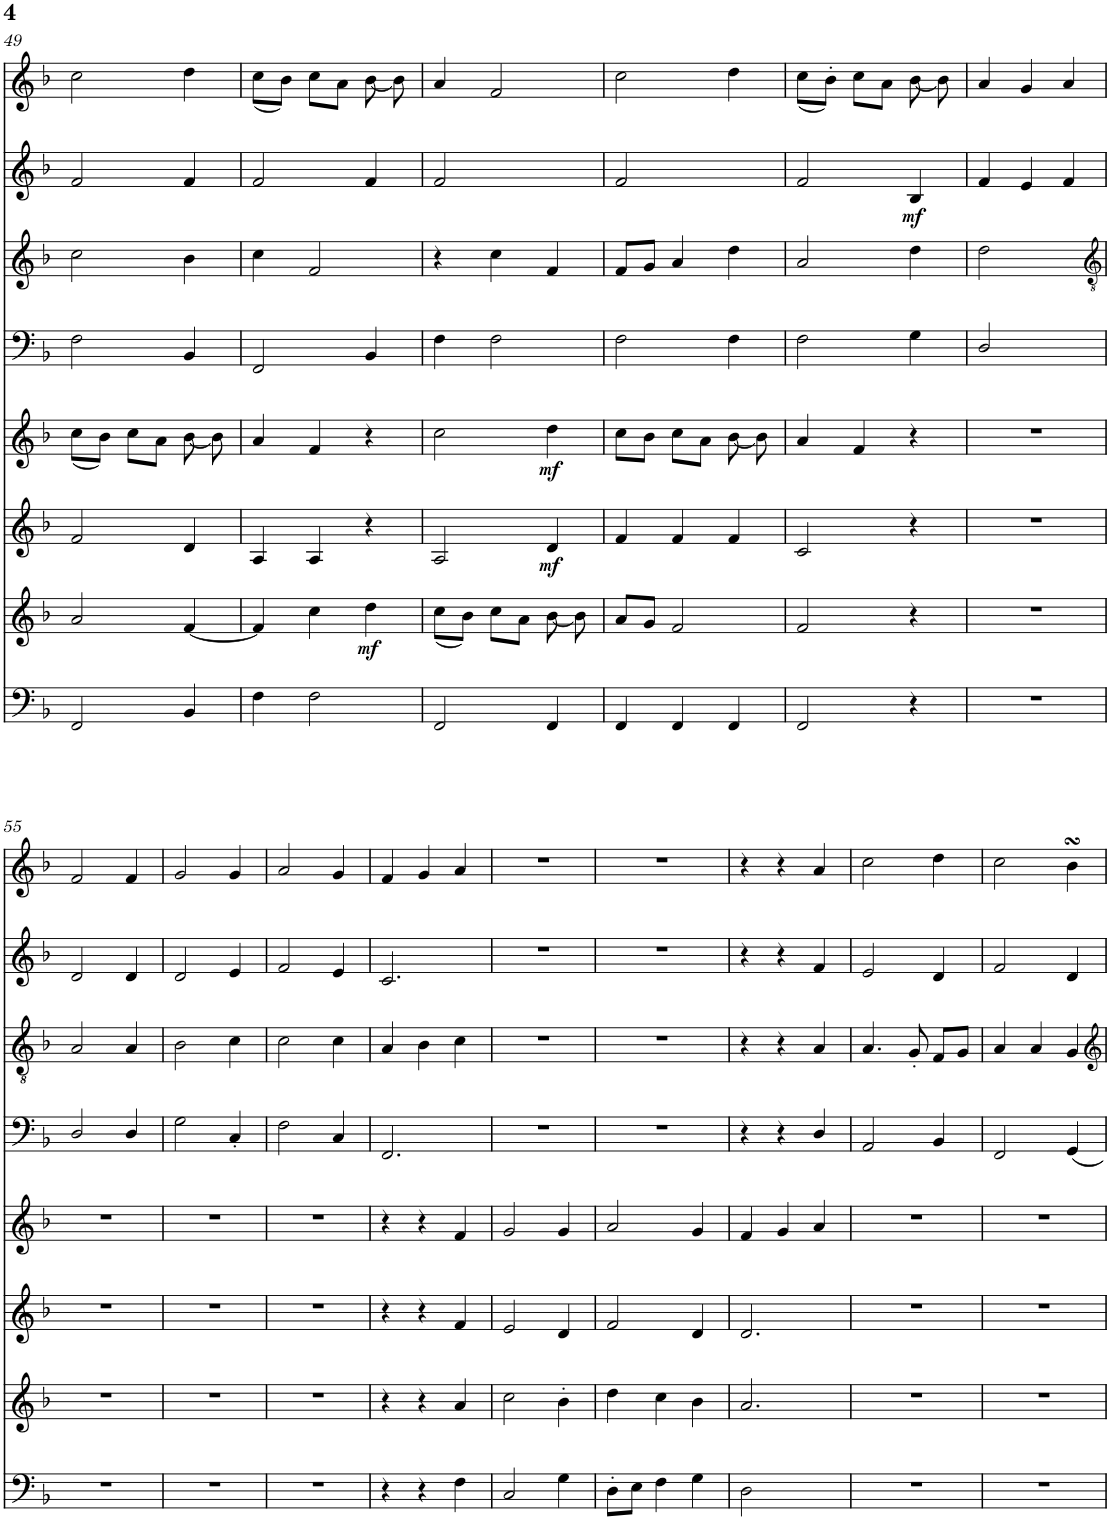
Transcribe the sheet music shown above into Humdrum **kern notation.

**kern	**kern	**dynam	**kern	**dynam	**kern	**dynam	**kern	**kern	**kern	**dynam	**kern
*part8	*part7	*part7	*part6	*part6	*part5	*part5	*part4	*part3	*part2	*part2	*part1
*staff8	*staff7	*staff7	*staff6	*staff6	*staff5	*staff5	*staff4	*staff3	*staff2	*staff2	*staff1
*I"Voice	*I"Voice	*	*I"Voice	*	*I"Voice	*	*I"Voice	*I"Voice	*I"Voice	*	*I"Voice
*I'V	*I'V	*	*I'V	*	*I'V	*	*I'V	*I'V	*I'V	*	*I'V
!!LO:PB:g=z
*clefF4	*clefG2	*	*clefG2	*	*clefG2	*	*clefF4	*clefG2	*clefG2	*	*clefG2
*k[b-]	*k[b-]	*	*k[b-]	*	*k[b-]	*	*k[b-]	*k[b-]	*k[b-]	*	*k[b-]
*M3/4	*M3/4	*	*M3/4	*	*M3/4	*	*M3/4	*M3/4	*M3/4	*	*M3/4
=49	=49	=49	=49	=49	=49	=49	=49	=49	=49	=49	=49
2FF/	2a/	.	2f/	.	(<8cc\L	.	2F\	2cc\	2f/	.	2cc\
.	.	.	.	.	8b-\J)	.	.	.	.	.	.
.	.	.	.	.	8cc\L	.	.	.	.	.	.
.	.	.	.	.	8a\J	.	.	.	.	.	.
4BB-/	[<4f/	.	4d/	.	[<8b-\	.	4BB-/	4b-\	4f/	.	4dd\
.	.	.	.	.	8b-\]	.	.	.	.	.	.
=50	=50	=50	=50	=50	=50	=50	=50	=50	=50	=50	=50
4F\	4f/]	.	4A/	.	4a/	.	2FF/	4cc\	2f/	.	(<8cc\L
.	.	.	.	.	.	.	.	.	.	.	8b-\J)
2F\	4cc\	.	4A/	.	4f/	.	.	2f/	.	.	8cc\L
.	.	.	.	.	.	.	.	.	.	.	8a\J
!	!	!LO:DY:b	!	!	!	!	!	!	!	!	!
.	4dd\	mf	4r	.	4r	.	4BB-/	.	4f/	.	[<8b-\
.	.	.	.	.	.	.	.	.	.	.	8b-\]
=51	=51	=51	=51	=51	=51	=51	=51	=51	=51	=51	=51
2FF/	(<8cc\L	.	2A/	.	2cc\	.	4F\	4r	2f/	.	4a/
.	8b-\J)	.	.	.	.	.	.	.	.	.	.
.	8cc\L	.	.	.	.	.	2F\	4cc\	.	.	2f/
.	8a\J	.	.	.	.	.	.	.	.	.	.
!	!	!	!	!LO:DY:b	!	!LO:DY:b	!	!	!	!	!
4FF/	[<8b-\	.	4d/	mf	4dd\	mf	.	4f/	4ryy	.	.
.	8b-\]	.	.	.	.	.	.	.	.	.	.
=52	=52	=52	=52	=52	=52	=52	=52	=52	=52	=52	=52
4FF/	8a/L	.	4f/	.	8cc\L	.	2F\	8f/L	2f/	.	2cc\
.	8g/J	.	.	.	8b-\J	.	.	8g/J	.	.	.
4FF/	2f/	.	4f/	.	8cc\L	.	.	4a/	.	.	.
.	.	.	.	.	8a\J	.	.	.	.	.	.
4FF/	.	.	4f/	.	[<8b-\	.	4F\	4dd\	4ryy	.	4dd\
.	.	.	.	.	8b-\]	.	.	.	.	.	.
=53	=53	=53	=53	=53	=53	=53	=53	=53	=53	=53	=53
2FF/	2f/	.	2c/	.	4a/	.	2F\	2a/	2f/	.	(<8cc\L
.	.	.	.	.	.	.	.	.	.	.	8b-'\J)
.	.	.	.	.	4f/	.	.	.	.	.	8cc\L
.	.	.	.	.	.	.	.	.	.	.	8a\J
!	!	!	!	!	!	!	!	!	!	!LO:DY:b	!
4r	4r	.	4r	.	4r	.	4G\	4dd\	4B-/	mf	[<8b-\
.	.	.	.	.	.	.	.	.	.	.	8b-\]
=54	=54	=54	=54	=54	=54	=54	=54	=54	=54	=54	=54
2.r	2.r	.	2.r	.	2.r	.	2D/	2dd\	4f/	.	4a/
.	.	.	.	.	.	.	.	.	4e/	.	4g/
.	.	.	.	.	.	.	4ryy	4ryy	4f/	.	4a/
!!LO:LB:g=z
=55	=55	=55	=55	=55	=55	=55	=55	=55	=55	=55	=55
*	*	*	*	*	*	*	*	*clefGv2	*	*	*
2.r	2.r	.	2.r	.	2.r	.	2D/	2A/	2d/	.	2f/
.	.	.	.	.	.	.	4D/	4A/	4d/	.	4f/
=56	=56	=56	=56	=56	=56	=56	=56	=56	=56	=56	=56
2.r	2.r	.	2.r	.	2.r	.	2G\	2B-\	2d/	.	2g/
.	.	.	.	.	.	.	4C'/	4c\	4e/	.	4g/
=57	=57	=57	=57	=57	=57	=57	=57	=57	=57	=57	=57
2.r	2.r	.	2.r	.	2.r	.	2F\	2c\	2f/	.	2a/
.	.	.	.	.	.	.	4C/	4c\	4e/	.	4g/
=58	=58	=58	=58	=58	=58	=58	=58	=58	=58	=58	=58
4r	4r	.	4r	.	4r	.	2.FF/	4A/	2.c/	.	4f/
4r	4r	.	4r	.	4r	.	.	4B-\	.	.	4g/
4F\	4a/	.	4f/	.	4f/	.	.	4c\	.	.	4a/
=59	=59	=59	=59	=59	=59	=59	=59	=59	=59	=59	=59
2C/	2cc\	.	2e/	.	2g/	.	2.r	2.r	2.r	.	2.r
4G\	4b-'\	.	4d/	.	4g/	.	.	.	.	.	.
=60	=60	=60	=60	=60	=60	=60	=60	=60	=60	=60	=60
8D'\L	4dd\	.	2f/	.	2a/	.	2.r	2.r	2.r	.	2.r
8E\J	.	.	.	.	.	.	.	.	.	.	.
4F\	4cc\	.	.	.	.	.	.	.	.	.	.
4G\	4b-\	.	4d/	.	4g/	.	.	.	.	.	.
=61	=61	=61	=61	=61	=61	=61	=61	=61	=61	=61	=61
2D\	2.a/	.	2.d/	.	4f/	.	4r	4r	4r	.	4r
.	.	.	.	.	4g/	.	4r	4r	4r	.	4r
4ryy	.	.	.	.	4a/	.	4D/	4A/	4f/	.	4a/
=62	=62	=62	=62	=62	=62	=62	=62	=62	=62	=62	=62
2.r	2.r	.	2.r	.	2.r	.	2AA/	4.A/	2e/	.	2cc\
.	.	.	.	.	.	.	.	8G'/	.	.	.
.	.	.	.	.	.	.	4BB-/	8F/L	4d/	.	4dd\
.	.	.	.	.	.	.	.	8G/J	.	.	.
=63	=63	=63	=63	=63	=63	=63	=63	=63	=63	=63	=63
2.r	2.r	.	2.r	.	2.r	.	2FF/	4A/	2f/	.	2cc\
.	.	.	.	.	.	.	.	4A/	.	.	.
.	.	.	.	.	.	.	4GG/	4G/	4d/	.	4b-sSSs\
=	=	=	=	=	=	=	=	=	=	=	=
*-	*-	*-	*-	*-	*-	*-	*-	*-	*-	*-	*-
